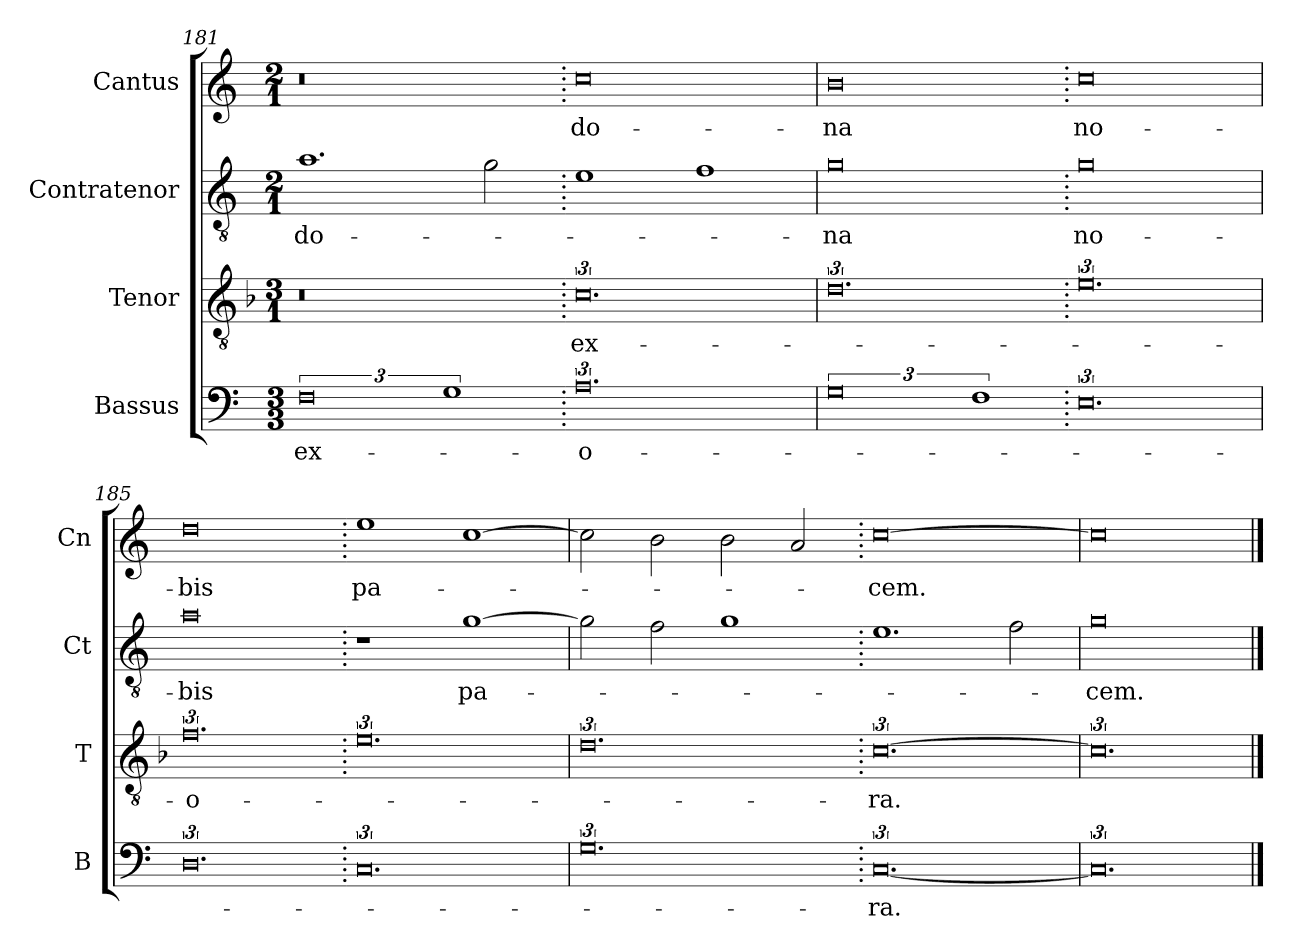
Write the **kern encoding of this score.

**kern	**text	**kern	**text	**kern	**text	**kern	**text
*part4	*part4	*part3	*part3	*part2	*part2	*part1	*part1
*staff4	*staff4	*staff3	*staff3	*staff2	*staff2	*staff1	*staff1
*I"Bassus	*	*I"Tenor	*	*I"Contratenor	*	*I"Cantus	*
*I'B	*	*I'T	*	*I'Ct	*	*I'Cn	*
*clefF4	*	*clefGv2	*	*clefGv2	*	*clefG2	*
*k[]	*	*k[b-]	*	*k[]	*	*k[]	*
*M3/3	*	*M3/1	*	*M2/1	*	*M2/1	*
=181	=181	=181	=181	=181	=181	=181	=181
3%4F	ex-	0r	.	1.a	do-	0r	.
3%2G	.	.	.	.	.	.	.
.	.	.	.	2g\	.	.	.
=182.	=182.	=182.	=182.	=182.	=182.	=182.	=182.
3%4.A	-o-	3%4.c	ex-	1e	.	0cc	do-
.	.	.	.	1f	.	.	.
=183	=183	=183	=183	=183	=183	=183	=183
3%4G	.	3%4.d	.	0g	-na	0b	-na
3%2F	.	.	.	.	.	.	.
=184.	=184.	=184.	=184.	=184.	=184.	=184.	=184.
3%4.E	.	3%4.e	.	0g	no-	0cc	no-
=185	=185	=185	=185	=185	=185	=185	=185
3%4.D	.	3%4.f	-o-	0a	-bis	0dd	-bis
=186.	=186.	=186.	=186.	=186.	=186.	=186.	=186.
3%4.C	.	3%4.e	.	1r	.	1ee	pa-
.	.	.	.	[1g	pa-	[1cc	.
=187	=187	=187	=187	=187	=187	=187	=187
3%4.G	.	3%4.d	.	2g\]	.	2cc\]	.
.	.	.	.	2f\	.	2b\	.
.	.	.	.	1g	.	2b\	.
.	.	.	.	.	.	2a/	.
=188.	=188.	=188.	=188.	=188.	=188.	=188.	=188.
[3%4.C	-ra.	[3%4.c	-ra.	1.e	.	[0cc	-cem.
.	.	.	.	2f\	.	.	.
=189	=189	=189	=189	=189	=189	=189	=189
3%4.C]	.	3%4.c]	.	0g	-cem.	0cc]	.
==	==	==	==	==	==	==	==
*-	*-	*-	*-	*-	*-	*-	*-
